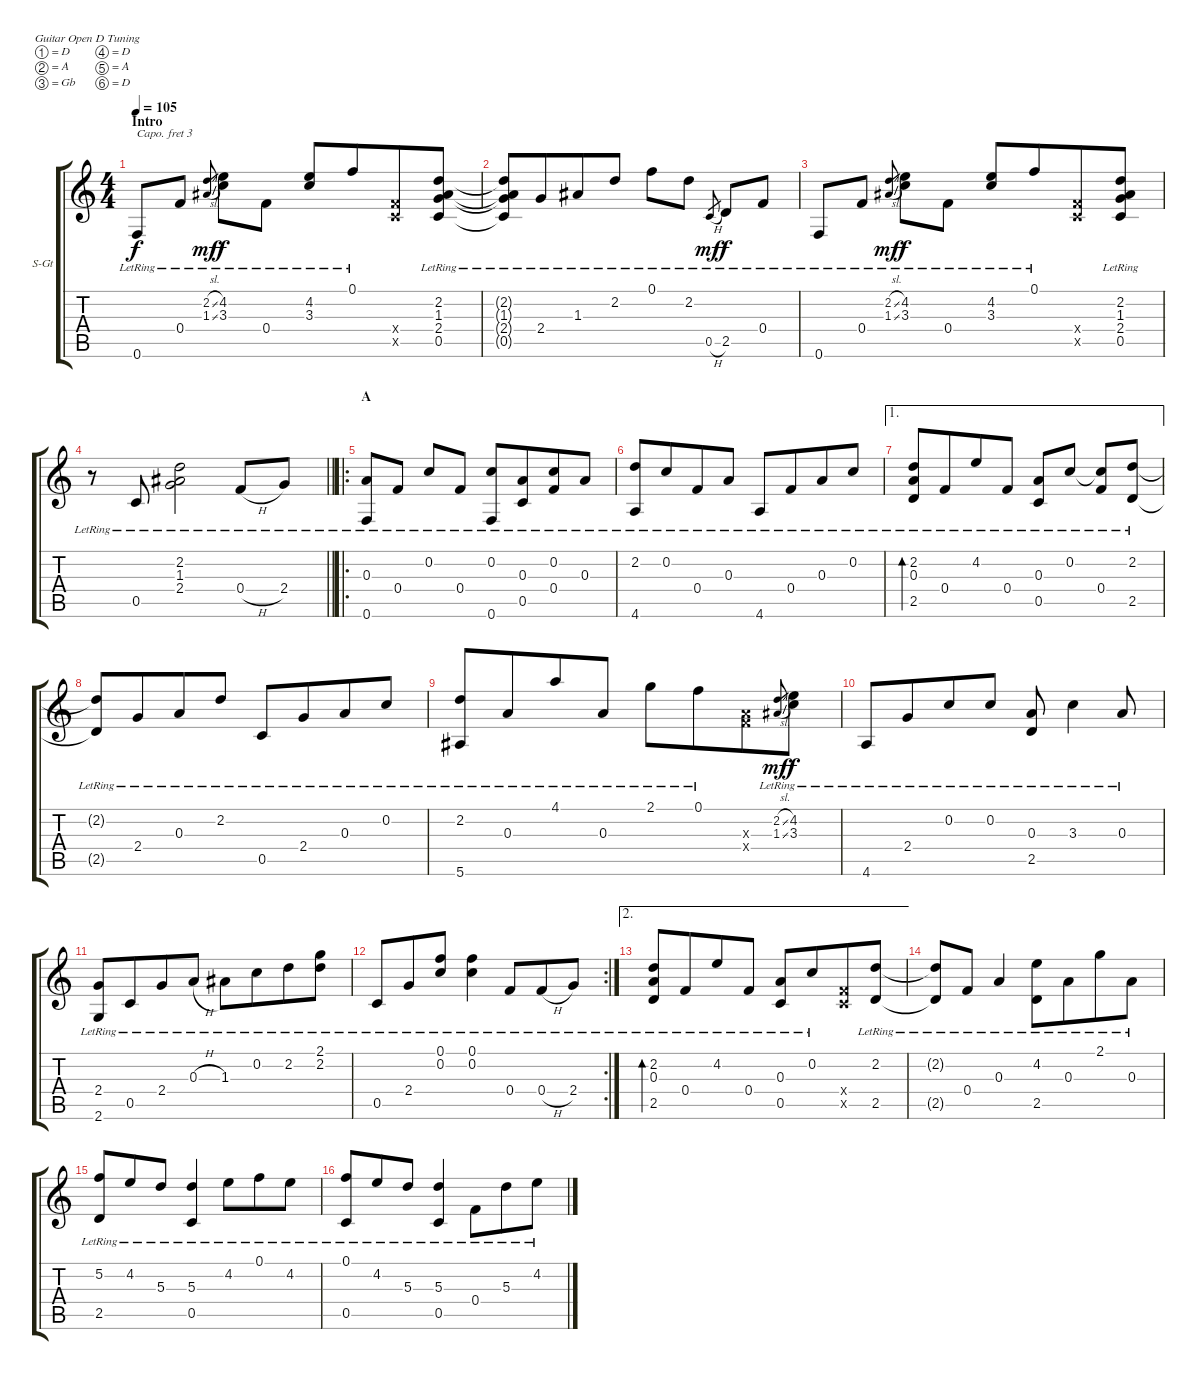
\bracketExtendMode groupsimilarinstruments
\firstSystemTrackNameOrientation horizontal
\otherSystemsTrackNameOrientation horizontal
\track ("Guitar" "S-Gt") {instrument acousticguitarsteel}
\staff {score tabs}
\capo 3
\tuning (D4 A3 Gb3 D3 A2 D2)
\ts (4 4)
\beaming (8 2 2 2 2)
\section ("" "Intro")
\tempo 105
\clef g2
\ks c
0.6{lr}.8{dy f instrument acousticguitarsteel} 0.4{lr}.8 (2.2{sl lr} 1.3{sl lr}).8{gr dy mf beam merge} (4.2{lr} 3.3{lr}).8{dy f} 0.4{lr}.8 (4.2{lr} 3.3{lr}).8 0.1{lr}.8{beam merge} (0.4{x} 0.5{x}).8 (2.2{lr} 1.3{lr} 2.4{lr} 0.5{lr}).8 |
(2.2{lr t} 1.3{lr t} 2.4{lr t} 0.5{lr t}).8 2.4{lr}.8{beam merge} 1.3{lr}.8 2.2{lr}.8 0.1{lr}.8 2.2{lr}.8 0.5{h lr}.8{gr dy mf beam merge} 2.5{lr}.8{dy f} 0.4{lr}.8 |
0.6{lr}.8 0.4{lr}.8 (2.2{sl lr} 1.3{sl lr}).8{gr dy mf beam merge} (4.2{lr} 3.3{lr}).8{dy f} 0.4{lr}.8 (4.2{lr} 3.3{lr}).8 0.1{lr}.8{beam merge} (0.4{x} 0.5{x}).8 (2.2{lr} 1.3{lr} 2.4{lr} 0.5{lr}).8 |
\barLineRight lightlight
r.8 0.5{lr}.8 (2.2{lr} 1.3{lr} 2.4{lr}).2 0.4{h lr}.8 2.4{lr}.8 |
\ro
\section ("" "A")
(0.3{lr} 0.6{lr}).8 0.4{lr}.8 0.2{lr}.8 0.4{lr}.8 (0.2{lr} 0.6{lr}).8 (0.3{lr} 0.5{lr}).8{beam merge} (0.2{lr} 0.4{lr}).8 0.3{lr}.8 |
(2.2{lr} 4.6{lr}).8 0.2{lr}.8{beam merge} 0.4{lr}.8 0.3{lr}.8 4.6{lr}.8 0.4{lr}.8{beam merge} 0.3{lr}.8 0.2{lr}.8 |
\ae 1
(2.2{lr} 0.3{lr} 2.5{lr}).8{bd 480} 0.4{lr}.8{beam merge} 4.2{lr}.8 0.4{lr}.8 (0.3{lr} 0.5).8 0.2{lr}.8 (0.2{lr t} 0.4{lr}).8 (2.2{lr} 2.5{lr}).8 |
(2.2{lr t} 2.5{lr t}).8 2.4{lr}.8{beam merge} 0.3{lr}.8 2.2{lr}.8 0.5{lr}.8 2.4{lr}.8{beam merge} 0.3{lr}.8 0.2{lr}.8 |
(2.2{lr} 5.6{lr}).8 0.3{lr}.8{beam merge} 4.1{lr}.8 0.3{lr}.8 2.1{lr}.8 0.1{lr}.8{beam merge} (0.3{x} 0.4{x}).8 (2.2{sl lr} 1.3{sl lr}).8{gr dy mf} (4.2 3.3{lr}).8{dy f} |
4.6{lr}.8 2.4{lr}.8{beam merge} 0.2{lr}.8 0.2{lr}.8 (0.3{lr} 2.5{lr}).8 3.3{lr}.4 0.3{lr}.8 |
(2.4{lr} 2.6{lr}).8 0.5{lr}.8{beam merge} 2.4{lr}.8 0.3{h lr}.8 1.3{lr}.8 0.2{lr}.8{beam merge} 2.2{lr}.8 (2.1{lr} 2.2{lr}).8 |
\rc 2
0.5{lr}.8 2.4{lr}.8{beam merge} (0.1{lr} 0.2{lr}).8 (0.1{lr} 0.2{lr}).4 0.4{lr}.8{beam merge} 0.4{h lr}.8 2.4{lr}.8 |
\ae 2
(2.2{lr} 0.3{lr} 2.5{lr}).8{bd 480} 0.4{lr}.8{beam merge} 4.2{lr}.8 0.4{lr}.8 (0.3 0.5{lr}).8 0.2{lr}.8{beam merge} (0.4{x} 0.5{x}).8 (2.2{lr} 2.5{lr}).8 |
(2.2{lr t} 2.5{lr t}).8 0.4{lr}.8 0.3{lr}.4 (4.2{lr} 2.5{lr}).8 0.3{lr}.8{beam merge} 2.1{lr}.8 0.3{lr}.8 |
(5.2{lr} 2.5{lr}).8 4.2{lr}.8{beam merge} 5.3{lr}.8 (5.3{lr} 0.5{lr}).4 4.2{lr}.8{beam merge} 0.1{lr}.8 4.2{lr}.8 |
(0.1{lr} 0.5{lr}).8 4.2{lr}.8{beam merge} 5.3{lr}.8 (5.3{lr} 0.5{lr}).4 0.4{lr}.8{beam merge} 5.3{lr}.8 4.2{lr}.8
